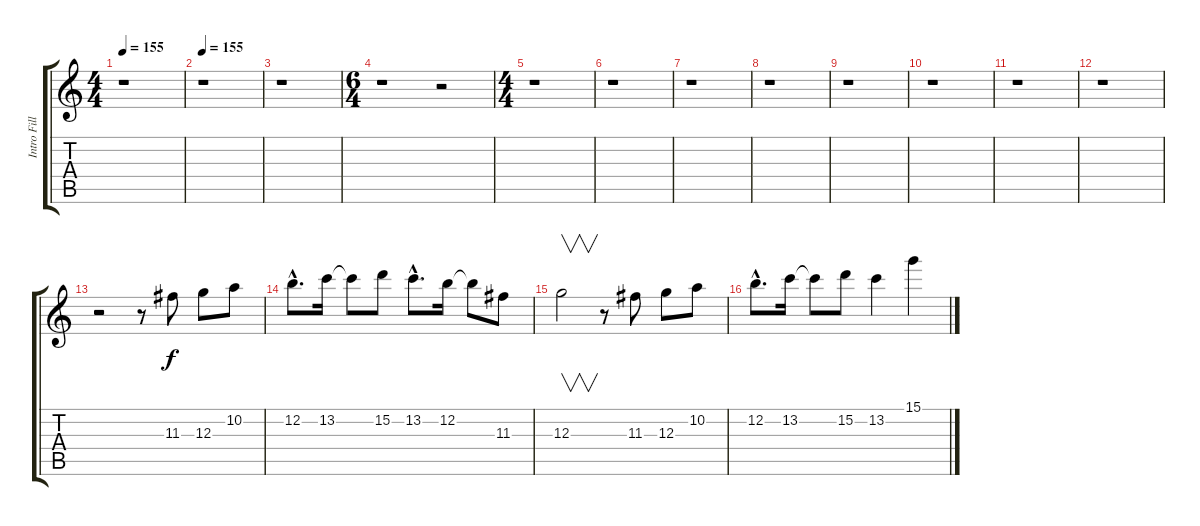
\track ("Intro Fill" "Intro Fill") {instrument distortionguitar}
\staff {score tabs}
\tuning (E4 B3 G3 D3 A2 E2) {hide}
\ts (4 4)
\tempo 155
\clef g2
\ks c
r.1{dy f instrument distortionguitar} |
\tempo 155
r.1 |
r.1 |
\ts (6 4)
r.1 r.2 |
\ts (4 4)
r.1 |
r.1 |
r.1 |
r.1 |
r.1 |
r.1 |
r.1 |
r.1 |
r.2 r.8 11.3.8 12.3.8 10.2.8 |
12.2{hac}.8{d} 13.2.16 13.2{t}.8 15.2.8 13.2{hac}.8{d} 12.2.16 12.2{t}.8 11.3.8 |
12.3.2{v} r.8 11.3.8 12.3.8 10.2.8 |
12.2{hac}.8{d} 13.2.16 13.2{t}.8 15.2.8 13.2.4 15.1.4
